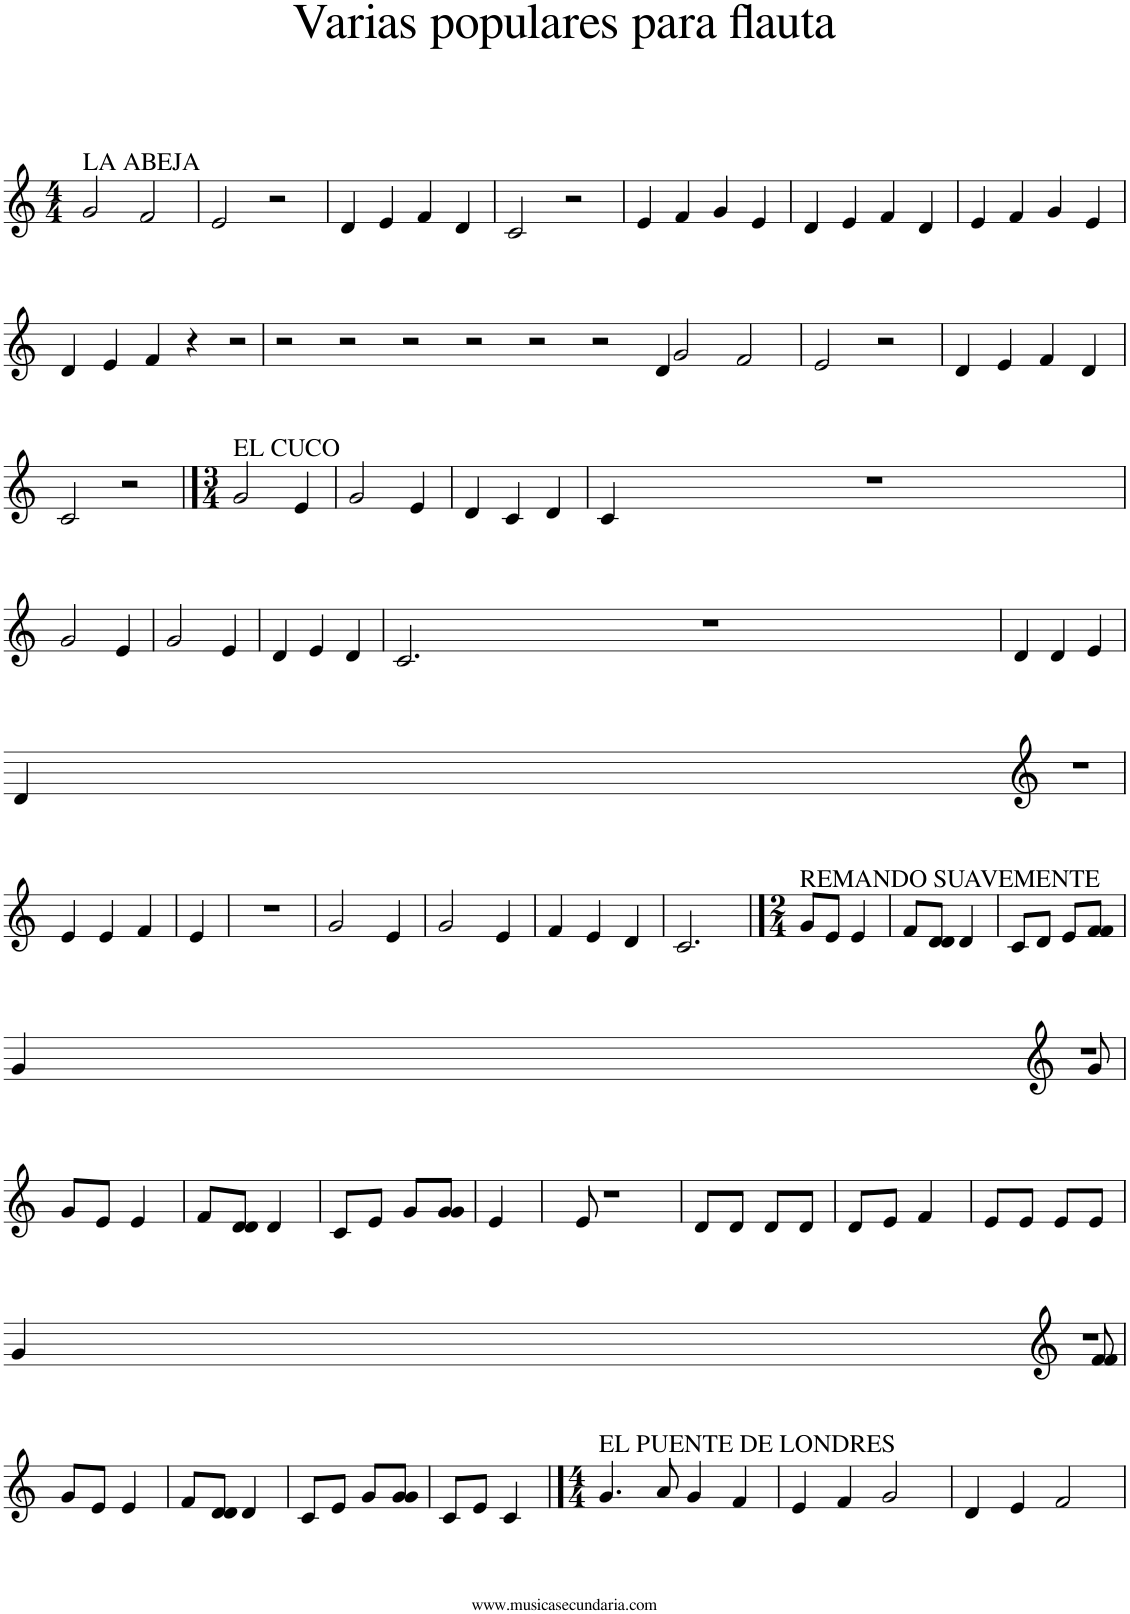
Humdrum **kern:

**kern
*part1
*staff1
*I"Flute
*I'Fl
*clefG2
*k[]
*M4/4
=1
!LO:TX:a:t=LA ABEJA
2g/
2f/
=2
2e/
2r
=3
4d/
4e/
4f/
4d/
=4
2c/
2r
=5
4e/
4f/
4g/
4e/
=6
4d/
4e/
4f/
4d/
=7
4e/
4f/
4g/
4e/
!!LO:LB:g=z
=8
4d/
4e/
4f/
4r
2r
2r
2r
2r
2r
2r
2r
4d/
=9
2g/
2f/
=10
2e/
2r
=11
4d/
4e/
4f/
4d/
!!LO:LB:g=z
=12
2c/
2r
==13
*M3/4
!LO:TX:a:t=EL CUCO
2g/
4e/
=14
2g/
4e/
=15
4d/
4c/
4d/
=16
4c/
1.ryy
2.r
!!LO:LB:g=z
=17
2g/
4e/
=18
2g/
4e/
=19
4d/
4e/
4d/
=20
2.c/
00ryy
2.r
=21
4d/
4d/
4e/
!!LO:LB:g=z
=22
4d/
1%7ryy
2.r
!!LO:LB:g=z
=23
4e/
4e/
4f/
=24
4e/
2%15ryy
2.r
=25
2g/
4e/
=26
2g/
4e/
=27
4f/
4e/
4d/
=28
2.c/
==29
*M2/4
!LO:TX:a:t=REMANDO SUAVEMENTE
8g/L
8e/J
4e/
=30
8f/L
8d/ 8d/J
4d/
=31
8c/L
8d/J
8e/L
8f/ 8f/J
!!LO:LB:g=z
=32
4g/
4%15ryy
2r
8g/
!!LO:LB:g=z
=33
8g/L
8e/J
4e/
=34
8f/L
8d/ 8d/J
4d/
=35
8c/L
8e/J
8g/L
8g/ 8g/J
=36
4e/
4%15ryy
2r
8e/
=37
8d/L
8d/J
8d/L
8d/J
=38
8d/L
8e/J
4f/
=39
8e/L
8e/J
8e/L
8e/J
!!LO:LB:g=z
=40
4g/
4%15ryy
2r
8f/ 8f/
!!LO:LB:g=z
=41
8g/L
8e/J
4e/
=42
8f/L
8d/ 8d/J
4d/
=43
8c/L
8e/J
8g/L
8g/ 8g/J
=44
8c/L
8e/J
4c/
==45
*M4/4
!LO:TX:a:t=EL PUENTE DE LONDRES
4.g/
8a/
4g/
4f/
=46
4e/
4f/
2g/
=47
4d/
4e/
2f/
=
*-
